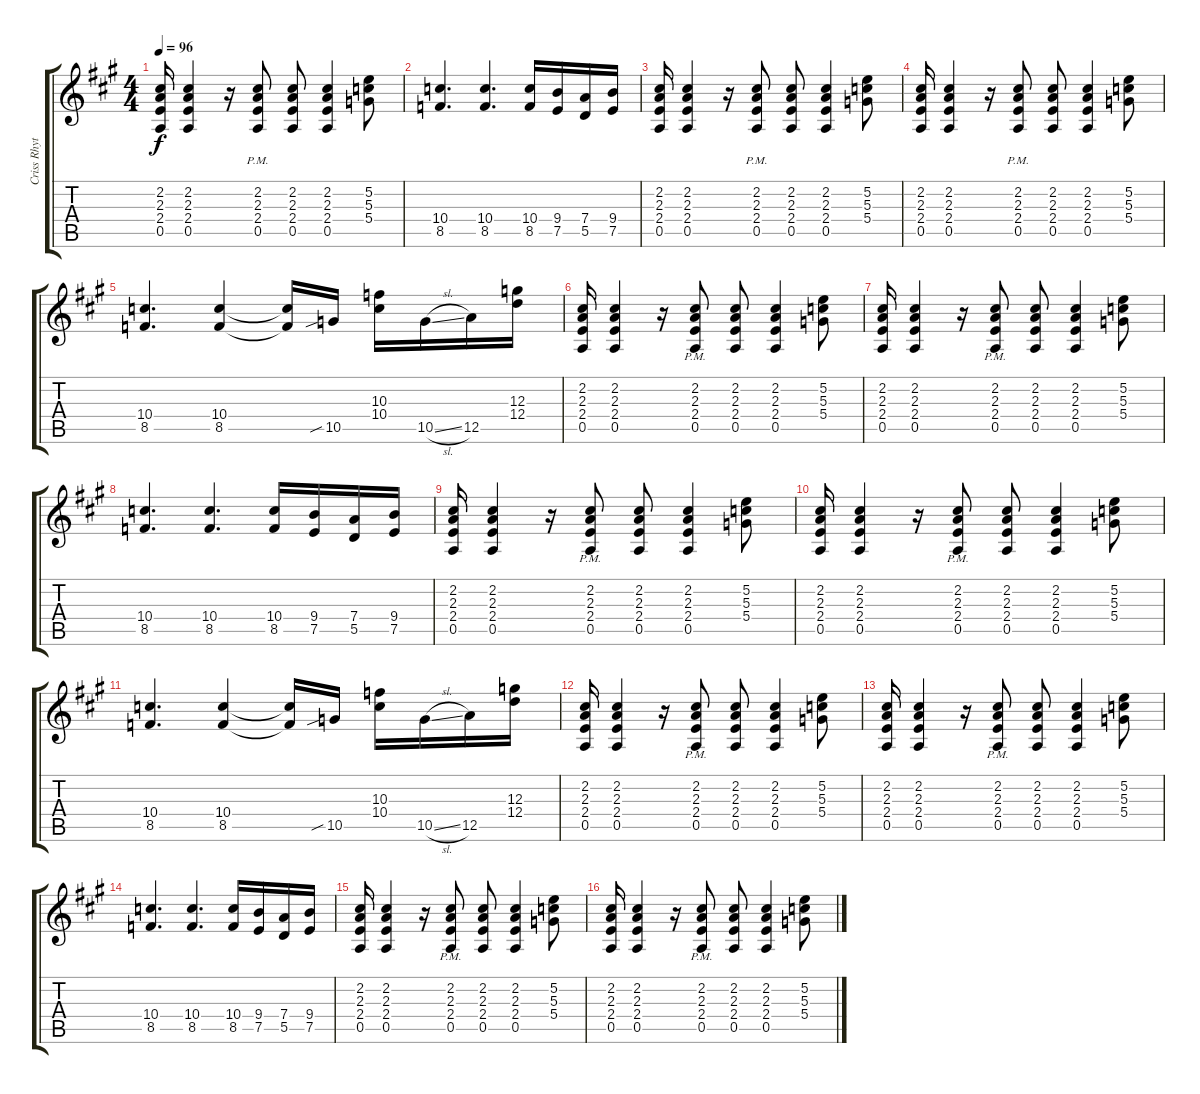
\track ("Criss Rhythm [Electric]" "Criss Rhyt") {instrument electricguitarjazz}
\staff {score tabs}
\tuning (E4 B3 G3 D3 A2 E2) {hide}
\ts (4 4)
\tempo 96
\clef g2
\ks a
(2.2 2.3 2.4 0.5).16{dy f} (2.2 2.3 2.4 0.5).4 r.16 (2.2{pm} 2.3{pm} 2.4{pm} 0.5{pm}).8 (2.2 2.3 2.4 0.5).8 (2.2 2.3 2.4 0.5).4 (5.2 5.3 5.4).8 |
(10.4 8.5).4{d} (10.4 8.5).4{d} (10.4 8.5).16 (9.4 7.5).16 (7.4 5.5).16 (9.4 7.5).16 |
(2.2 2.3 2.4 0.5).16 (2.2 2.3 2.4 0.5).4 r.16 (2.2{pm} 2.3{pm} 2.4{pm} 0.5{pm}).8 (2.2 2.3 2.4 0.5).8 (2.2 2.3 2.4 0.5).4 (5.2 5.3 5.4).8 |
(2.2 2.3 2.4 0.5).16 (2.2 2.3 2.4 0.5).4 r.16 (2.2{pm} 2.3{pm} 2.4{pm} 0.5{pm}).8 (2.2 2.3 2.4 0.5).8 (2.2 2.3 2.4 0.5).4 (5.2 5.3 5.4).8 |
(10.4 8.5).4{d} (10.4 8.5).4 (10.4{t} 8.5{t}).16 10.5{sib}.16 (10.3 10.4).16 10.5{sl}.16 12.5.16 (12.3 12.4).16 |
(2.2 2.3 2.4 0.5).16 (2.2 2.3 2.4 0.5).4 r.16 (2.2{pm} 2.3{pm} 2.4{pm} 0.5{pm}).8 (2.2 2.3 2.4 0.5).8 (2.2 2.3 2.4 0.5).4 (5.2 5.3 5.4).8 |
(2.2 2.3 2.4 0.5).16 (2.2 2.3 2.4 0.5).4 r.16 (2.2{pm} 2.3{pm} 2.4{pm} 0.5{pm}).8 (2.2 2.3 2.4 0.5).8 (2.2 2.3 2.4 0.5).4 (5.2 5.3 5.4).8 |
(10.4 8.5).4{d} (10.4 8.5).4{d} (10.4 8.5).16 (9.4 7.5).16 (7.4 5.5).16 (9.4 7.5).16 |
(2.2 2.3 2.4 0.5).16 (2.2 2.3 2.4 0.5).4 r.16 (2.2{pm} 2.3{pm} 2.4{pm} 0.5{pm}).8 (2.2 2.3 2.4 0.5).8 (2.2 2.3 2.4 0.5).4 (5.2 5.3 5.4).8 |
(2.2 2.3 2.4 0.5).16 (2.2 2.3 2.4 0.5).4 r.16 (2.2{pm} 2.3{pm} 2.4{pm} 0.5{pm}).8 (2.2 2.3 2.4 0.5).8 (2.2 2.3 2.4 0.5).4 (5.2 5.3 5.4).8 |
(10.4 8.5).4{d} (10.4 8.5).4 (10.4{t} 8.5{t}).16 10.5{sib}.16 (10.3 10.4).16 10.5{sl}.16 12.5.16 (12.3 12.4).16 |
(2.2 2.3 2.4 0.5).16 (2.2 2.3 2.4 0.5).4 r.16 (2.2{pm} 2.3{pm} 2.4{pm} 0.5{pm}).8 (2.2 2.3 2.4 0.5).8 (2.2 2.3 2.4 0.5).4 (5.2 5.3 5.4).8 |
(2.2 2.3 2.4 0.5).16 (2.2 2.3 2.4 0.5).4 r.16 (2.2{pm} 2.3{pm} 2.4{pm} 0.5{pm}).8 (2.2 2.3 2.4 0.5).8 (2.2 2.3 2.4 0.5).4 (5.2 5.3 5.4).8 |
(10.4 8.5).4{d} (10.4 8.5).4{d} (10.4 8.5).16 (9.4 7.5).16 (7.4 5.5).16 (9.4 7.5).16 |
(2.2 2.3 2.4 0.5).16 (2.2 2.3 2.4 0.5).4 r.16 (2.2{pm} 2.3{pm} 2.4{pm} 0.5{pm}).8 (2.2 2.3 2.4 0.5).8 (2.2 2.3 2.4 0.5).4 (5.2 5.3 5.4).8 |
(2.2 2.3 2.4 0.5).16 (2.2 2.3 2.4 0.5).4 r.16 (2.2{pm} 2.3{pm} 2.4{pm} 0.5{pm}).8 (2.2 2.3 2.4 0.5).8 (2.2 2.3 2.4 0.5).4 (5.2 5.3 5.4).8
